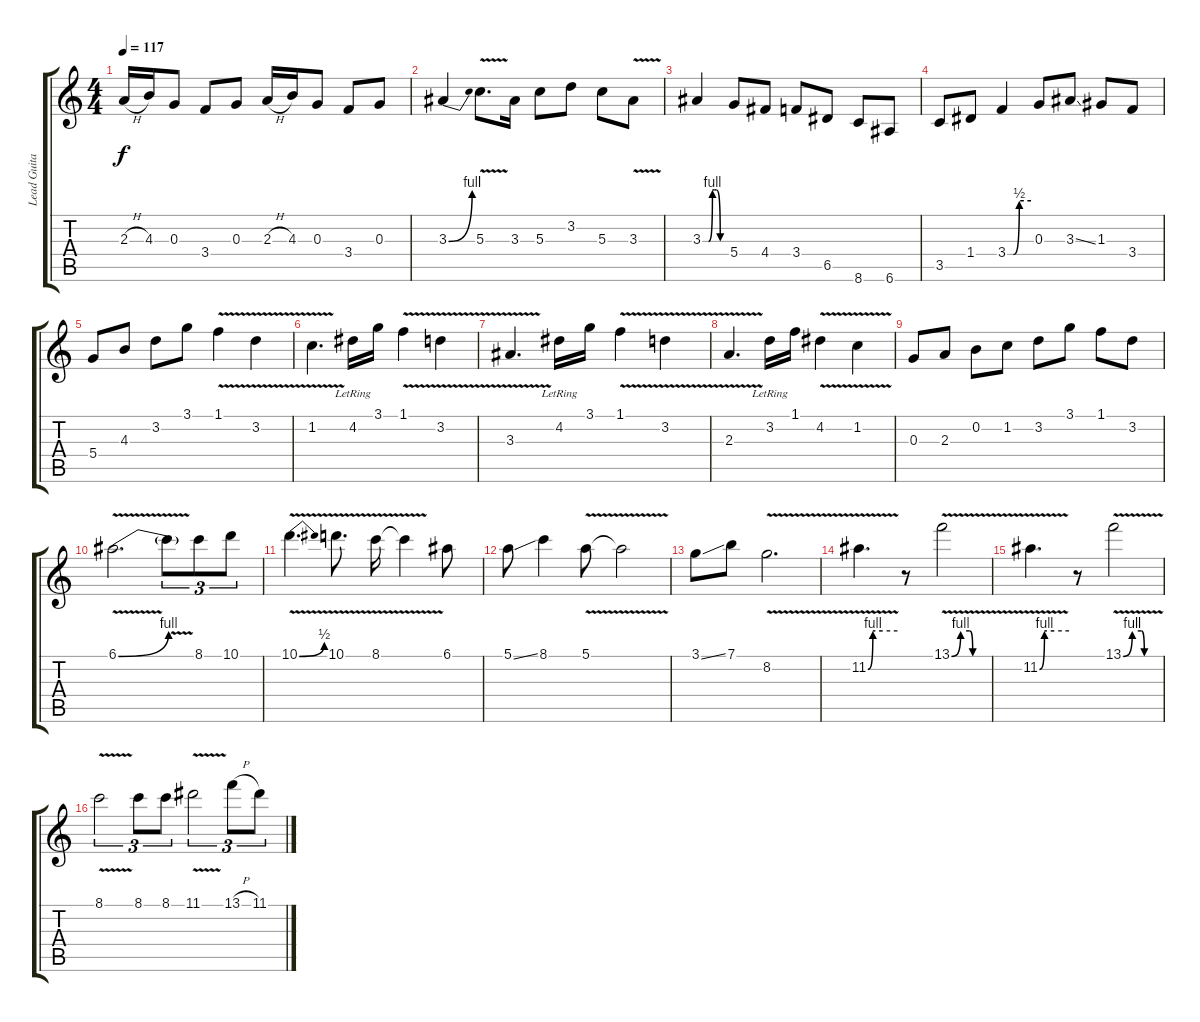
\track ("Lead Guitar (Clean)" "Lead Guita") {instrument electricguitarclean}
\staff {score tabs}
\tuning (E4 B3 G3 D3 A2 E2) {hide}
\ts (4 4)
\tempo 117
\clef g2
\ks c
2.3{h}.16{dy f} 4.3.16 0.3.8 3.4.8 0.3.8 2.3{h}.16 4.3.16 0.3.8 3.4.8 0.3.8 |
3.3{be (bend 0 0 60 4)}.4 5.3{v}.8{d} 3.3.16 5.3.8 3.2.8 5.3.8 3.3{v}.8 |
3.3{be (custom 0 0 15 0 25 4 30 4 35 4 45 0 60 0)}.4 5.4.8 4.4.8 3.4.8 6.5.8 8.6.8 6.6.8 |
3.5.8 1.4.8 3.4{be (custom 0 0 15 0 30 2 60 2)}.4 0.3.8 3.3{ss}.8 1.3.8 3.4.8 |
5.4.8 4.3.8 3.2.8 3.1.8 1.1{v}.4 3.2{v}.4 |
1.2{v}.4{d} 4.2{lr}.16 3.1.16 1.1{v}.4 3.2{v}.4 |
3.3{v}.4{d} 4.2{lr}.16 3.1.16 1.1{v}.4 3.2{v}.4 |
2.3{v}.4{d} 3.2{lr}.16 1.1.16 4.2{v}.4 1.2{v}.4 |
0.3.8 2.3.8 0.2.8 1.2.8 3.2.8 3.1.8 1.1.8 3.2.8 |
6.1{be (bend 0 0 60 4) v}.2{d} 6.1{v t}.8{tu (3 2)} 8.1.8{tu (3 2)} 10.1.8{tu (3 2)} |
10.1{be (bend 0 0 60 2) v}.4{d} 10.1{v}.8{d} 8.1{v}.16 8.1{v t}.4 6.1.8 |
5.1{ss}.8 8.1.4 5.1{v}.8 5.1{v t}.2 |
3.1{ss}.8 7.1.8 8.2{v}.2{d} |
11.2{be (custom 0 0 10 4 15 4 30 4 60 4) v}.4{d} r.8 13.1{be (custom 0 0 15 4 30 4 35 0 60 0) v}.2 |
11.2{be (custom 0 0 10 4 15 4 30 4 60 4) v}.4{d} r.8 13.1{be (custom 0 0 15 4 30 4 35 0 60 0) v}.2 |
8.1{v}.2{tu (3 2)} 8.1.8{tu (3 2)} 8.1.8{tu (3 2)} 11.1{v}.2{tu (3 2)} 13.1{h}.8{tu (3 2)} 11.1.8{tu (3 2)}
